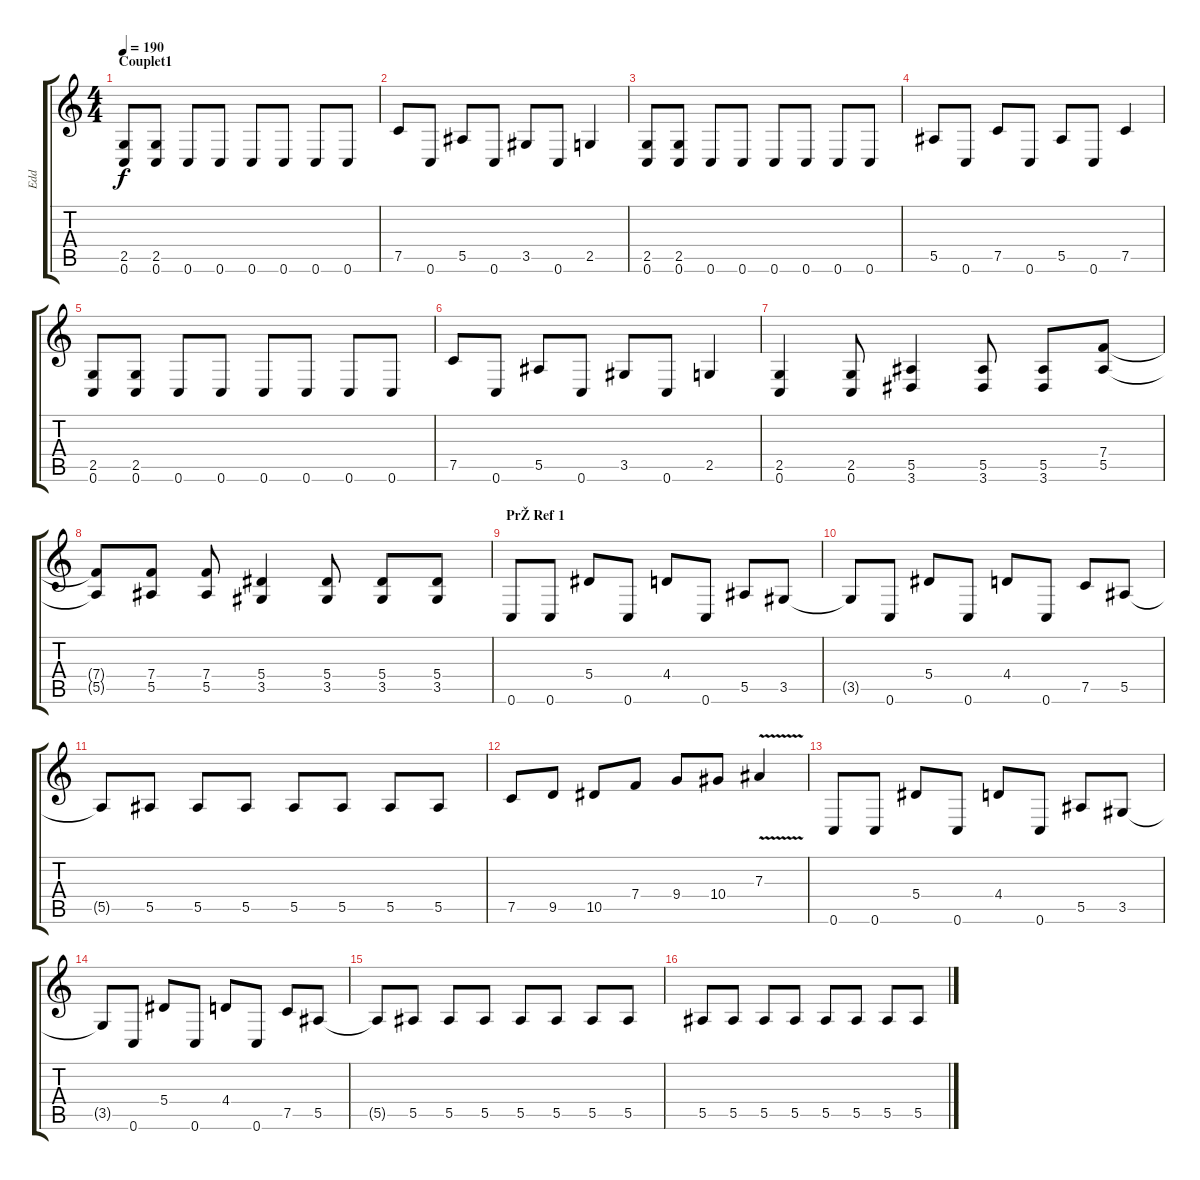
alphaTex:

\track ("Edd" "Edd") {instrument distortionguitar}
\staff {score tabs}
\tuning (C4 G3 Eb3 Bb2 F2 C2) {hide}
\ts (4 4)
\section ("" "Couplet1")
\tempo 190
\clef g2
\ks c
(2.5 0.6).8{dy f} (2.5 0.6).8 0.6.8 0.6.8 0.6.8 0.6.8 0.6.8 0.6.8 |
7.5.8 0.6.8 5.5.8 0.6.8 3.5.8 0.6.8 2.5.4 |
(2.5 0.6).8 (2.5 0.6).8 0.6.8 0.6.8 0.6.8 0.6.8 0.6.8 0.6.8 |
5.5.8 0.6.8 7.5.8 0.6.8 5.5.8 0.6.8 7.5.4 |
(2.5 0.6).8 (2.5 0.6).8 0.6.8 0.6.8 0.6.8 0.6.8 0.6.8 0.6.8 |
7.5.8 0.6.8 5.5.8 0.6.8 3.5.8 0.6.8 2.5.4 |
(2.5 0.6).4 (2.5 0.6).8 (5.5 3.6).4 (5.5 3.6).8 (5.5 3.6).8 (7.4 5.5).8 |
(7.4{t} 5.5{t}).8 (7.4 5.5).8 (7.4 5.5).8 (5.4 3.5).4 (5.4 3.5).8 (5.4 3.5).8 (5.4 3.5).8 |
\section ("" "PrŽ Ref 1")
0.6.8 0.6.8 5.4.8 0.6.8 4.4.8 0.6.8 5.5.8 3.5.8 |
3.5{t}.8 0.6.8 5.4.8 0.6.8 4.4.8 0.6.8 7.5.8 5.5.8 |
5.5{t}.8 5.5.8 5.5.8 5.5.8 5.5.8 5.5.8 5.5.8 5.5.8 |
7.5.8 9.5.8 10.5.8 7.4.8 9.4.8 10.4.8 7.3{v}.4 |
0.6.8 0.6.8 5.4.8 0.6.8 4.4.8 0.6.8 5.5.8 3.5.8 |
3.5{t}.8 0.6.8 5.4.8 0.6.8 4.4.8 0.6.8 7.5.8 5.5.8 |
5.5{t}.8 5.5.8 5.5.8 5.5.8 5.5.8 5.5.8 5.5.8 5.5.8 |
5.5.8 5.5.8 5.5.8 5.5.8 5.5.8 5.5.8 5.5.8 5.5.8
